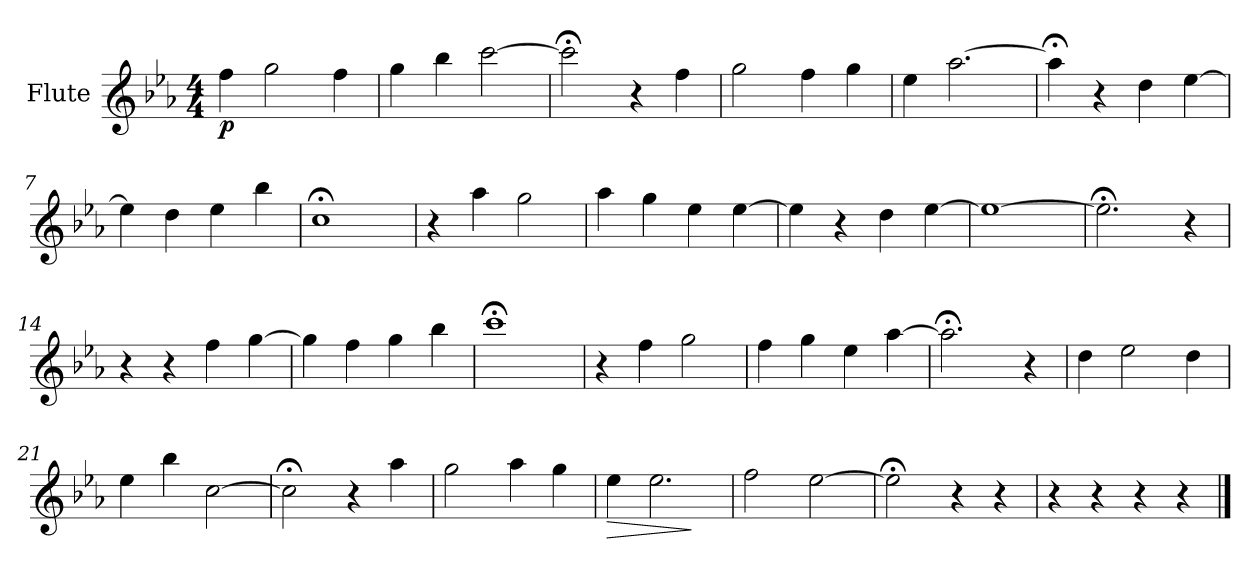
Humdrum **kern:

**kern	**dynam
*part1	*part1
*staff1	*staff1
*I"Flute	*
*I'Fl.	*
*clefG2	*
*k[b-e-a-]	*
*M4/4	*
*MM100	*
=1	=1
!	!LO:DY:b
4ff\	p
2gg\	.
4ff\	.
=2	=2
4gg\	.
4bb-\	.
[2ccc\	.
=3	=3
2ccc;<\]	.
4r	.
4ff\	.
=4	=4
2gg\	.
4ff\	.
4gg\	.
=5	=5
4ee-\	.
[2.aa-\	.
=6	=6
4aa-;<\]	.
4r	.
4dd\	.
[4ee-\	.
=7	=7
4ee-\]	.
4dd\	.
4ee-\	.
4bb-\	.
=8	=8
1cc;<	.
=9	=9
4r	.
4aa-\	.
2gg\	.
=10	=10
4aa-\	.
4gg\	.
4ee-\	.
[4ee-\	.
!!LO:LB:g=z
=11	=11
4ee-\]	.
4r	.
4dd\	.
[4ee-\	.
=12	=12
1ee-_	.
=13	=13
2.ee-;<\]	.
4r	.
=14	=14
4r	.
4r	.
4ff\	.
[4gg\	.
=15	=15
4gg\]	.
4ff\	.
4gg\	.
4bb-\	.
=16	=16
1ccc;<	.
=17	=17
4r	.
4ff\	.
2gg\	.
=18	=18
4ff\	.
4gg\	.
4ee-\	.
[4aa-\	.
=19	=19
2.aa-;<\]	.
4r	.
=20	=20
4dd\	.
2ee-\	.
4dd\	.
=21	=21
4ee-\	.
4bb-\	.
[2cc\	.
!!LO:LB:g=z
=22	=22
2cc;<\]	.
4r	.
4aa-\	.
=23	=23
2gg\	.
4aa-\	.
4gg\	.
=24	=24
!	!LO:HP:b
4ee-\	>
2.ee-\	.
.	]
=25	=25
2ff\	.
[2ee-\	.
=26	=26
2ee-;<\]	.
4r	.
4r	.
=27	=27
4r	.
4r	.
4r	.
4r	.
==	==
*-	*-
